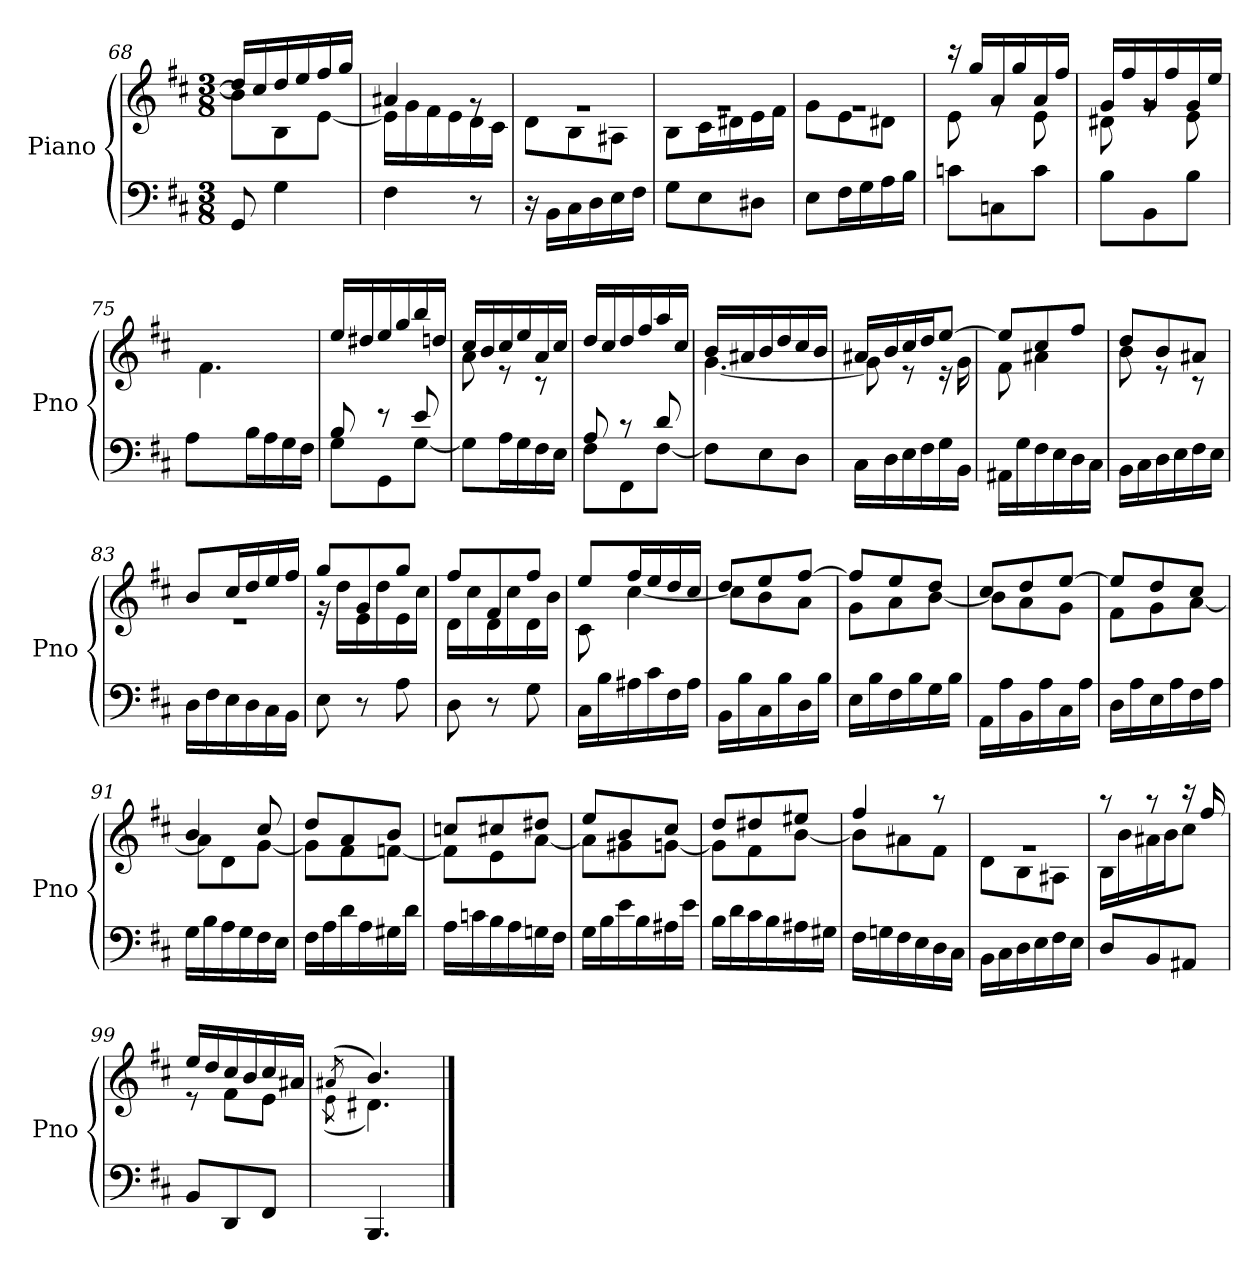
**kern	**kern
*part1	*part1
*staff2	*staff1
*I"Piano	*
*I'Pno	*
*clefF4	*clefG2
*k[f#c#]	*k[f#c#]
*M3/8	*M3/8
=68	=68
*	*^
8GG/	16dd/LL]	8b\L]
.	16cc#/	.
4G\	16dd/	8B\
.	16ee/	.
.	16ff#/	[8e\J
.	16gg/JJ	.
=69	=69	=69
4F#\	4a#X/	16e\LL]
.	.	16g\
.	.	16f#\
.	.	16e\
8r	8rg	16d\
.	.	16c#\JJ
=70	=70	=70
16r	4.rg	8d\L
16BB\LL	.	.
16C#\	.	8B\
16D\	.	.
16E\	.	8A#X\J
16F#\JJ	.	.
!!LO:LB:g=z	!!
=71	=71	=71
8G\L	4.rg	8B\L
8E\	.	16c#\L
.	.	16d#X\
8D#X\J	.	16e\
.	.	16f#\JJ
=72	=72	=72
8E\L	4.rg	8g\L
16F#\L	.	8e\
16G\	.	.
16A\	.	8d#X\J
16B\JJ	.	.
=73	=73	=73
8cn\L	16r	8e\
.	16gg/LL	.
8Cn\	16a/	8rg
.	16gg/	.
8c\J	16a/	8e\
.	16ff#/JJ	.
=74	=74	=74
8B\L	16g/LL	8d#X\
.	16ff#/	.
8BB\	16g/	8rg
.	16ff#/	.
8B\J	16g/	8e\
.	16ee/JJ	.
=75	=75	=75
8A\L	16f#/LLyy	4.f#\
.	16ee/	.
16B\L	16dd#X/	.
16A\	16ff#/	.
16G\	16b/	.
16F#\JJ	16dd#/JJ	.
*	*v	*v
!!LO:LB:g=z
=76	=76
*^	*
8B/	8G\L	16ee/LL
.	.	16dd#X/
8r	8GG\	16ee/
.	.	16gg/
8e/	[8G\J	16bb/
.	.	16ddn/JJ
*v	*v	*
=77	=77
*	*^
8G\L]	16cc#/LL	8a\
.	16b/	.
16A\L	16cc#/	8r
16G\	16ee/	.
16F#\	16a/	8r
16E\JJ	16cc#/JJ	.
*	*v	*v
=78	=78
*^	*
8A/	8F#\L	16dd/LL
.	.	16cc#/
8r	8FF#\	16dd/
.	.	16ff#/
8d/	[8F#\J	16aa/
.	.	16cc#/JJ
*v	*v	*
=79	=79
*	*^
8F#\L]	16b/LL	[4.g\
.	16a#X/	.
8E\	16b/	.
.	16dd/	.
8D\J	16cc#/	.
.	16b/JJ	.
=80	=80	=80
16C#\LL	16a#X/LL	8g\]
16D\	16b/	.
16E\	16cc#/	8r
16F#\	16dd/J	.
16G\	[8ee/J	16r
16BB\JJ	.	16g\
!!LO:LB:g=z	!!
=81	=81	=81
16AA#X\LL	8ee/L]	8f#\
16G\	.	.
16F#\	8cc#/	4a#X\
16E\	.	.
16D\	8ff#/J	.
16C#\JJ	.	.
=82	=82	=82
16BB\LL	8dd/L	8b\
16C#\	.	.
16D\	8b/	8r
16E\	.	.
16F#\	8a#X/J	8r
16E\JJ	.	.
=83	=83	=83
16D\LL	8b/L	4.r
16F#\	.	.
16E\	16cc#/L	.
16D\	16dd/	.
16C#\	16ee/	.
16BB\JJ	16ff#/JJ	.
=84	=84	=84
8E\	8gg/L	16r
.	.	16dd\LL
8r	8g/	16e\
.	.	16dd\
8A\	8gg/J	16e\
.	.	16cc#\JJ
=85	=85	=85
8D\	8ff#/L	16d\LL
.	.	16cc#\
8r	8f#/	16d\
.	.	16cc#\
8G\	8ff#/J	16d\
.	.	16b\JJ
!!LO:LB:g=z	!!
=86	=86	=86
16C#\LL	8ee/L	8c#\
16B\	.	.
16A#X\	16ff#/L	[4cc#\
16c#\	16ee/	.
16F#\	16dd/	.
16A#\JJ	16cc#/JJ	.
=87	=87	=87
16BB\LL	8dd/L	8cc#\L]
16B\	.	.
16C#\	8ee/	8b\
16B\	.	.
16D\	[8ff#/J	8a\J
16B\JJ	.	.
=88	=88	=88
16E\LL	8ff#/L]	8g\L
16B\	.	.
16F#\	8ee/	8a\
16B\	.	.
16G\	8dd/J	[8b\J
16B\JJ	.	.
=89	=89	=89
16AA\LL	8cc#/L	8b\L]
16A\	.	.
16BB\	8dd/	8a\
16A\	.	.
16C#\	[8ee/J	8g\J
16A\JJ	.	.
=90	=90	=90
16D\LL	8ee/L]	8f#\L
16A\	.	.
16E\	8dd/	8g\
16A\	.	.
16F#\	8cc#/J	[8a\J
16A\JJ	.	.
!!LO:LB:g=z	!!
=91	=91	=91
16G\LL	4b/	8a\L]
16B\	.	.
16A\	.	8d\
16G\	.	.
16F#\	8cc#/	[8g\J
16E\JJ	.	.
=92	=92	=92
16F#\LL	8dd/L	8g\L]
16A\	.	.
16d\	8a/	8f#\
16A\	.	.
16G#X\	8b/J	[8fn\J
16d\JJ	.	.
=93	=93	=93
16A\LL	8ccn/L	8f\L]
16cn\	.	.
16B\	8cc#X/	8e\
16A\	.	.
16Gn\	8dd#X/J	[8a\J
16F#\JJ	.	.
=94	=94	=94
16G\LL	8ee/L	8a\L]
16B\	.	.
16e\	8b/	8g#X\
16B\	.	.
16A#X\	8cc#/J	[8gn\J
16e\JJ	.	.
=95	=95	=95
16B\LL	8dd/L	8g\L]
16d\	.	.
16c#\	8dd#X/	8f#\
16B\	.	.
16A#X\	8ee#X/J	[8b\J
16G#X\JJ	.	.
!!LO:PB:g=z	!!
=96	=96	=96
16F#\LL	4ff#/	8b\L]
16Gn\	.	.
16F#\	.	8a#X\
16E\	.	.
16D\	8r	8f#\J
16C#\JJ	.	.
=97	=97	=97
16BB\LL	4.rg	8d\L
16C#\	.	.
16D\	.	8B\
16E\	.	.
16F#\	.	8A#X\J
16E\JJ	.	.
=98	=98	=98
8D/L	8r	16B\LL
.	.	16b\
8BB/	8r	16a#X\
.	.	16b\J
8AA#X/J	16r	8cc#\J
.	16ff#/	.
=99	=99	=99
*	*MM90	*
8BB/L	16ee/LL	8r
.	16dd/	.
*	*MM87	*
8DD/	16cc#/	8f#\L
.	16b/	.
*	*MM75	*
8FF#/J	16cc#/	8e\J
.	16a#X/JJ	.
*	*v	*v
=100	=100
*	*MM45
*	*^
.	(>8qa#X/	(8qe\
*	*	*^
4.BBB/	4.b/)	4.d#X\)	8e!yy 8a#!yy
*	*MM15	*	*
.	.	.	4d#!yy 4b!yy
*	*v	*v	*v
==	==
*-	*-
